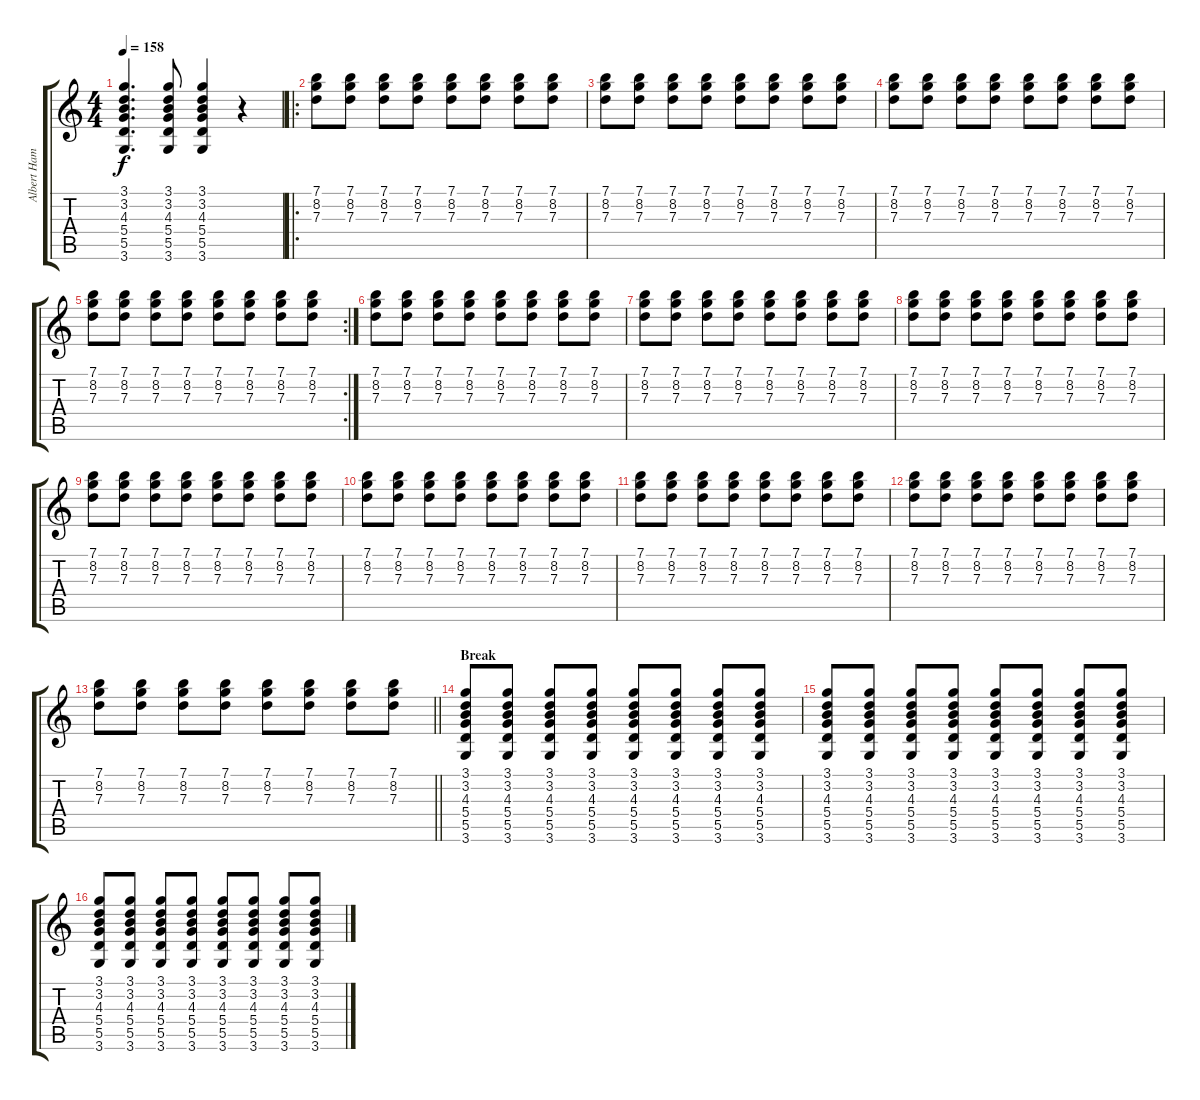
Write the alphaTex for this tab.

\track ("Albert Hammond Jr." "Albert Ham") {instrument overdrivenguitar}
\staff {score tabs}
\tuning (E4 B3 G3 D3 A2 E2) {hide}
\ts (4 4)
\tempo 158
\clef g2
\ks c
(3.1 3.2 4.3 5.4 5.5 3.6).4{d dy f} (3.1 3.2 4.3 5.4 5.5 3.6).8 (3.1 3.2 4.3 5.4 5.5 3.6).4 r.4 |
\ro
(7.1 8.2 7.3).8 (7.1 8.2 7.3).8 (7.1 8.2 7.3).8 (7.1 8.2 7.3).8 (7.1 8.2 7.3).8 (7.1 8.2 7.3).8 (7.1 8.2 7.3).8 (7.1 8.2 7.3).8 |
(7.1 8.2 7.3).8 (7.1 8.2 7.3).8 (7.1 8.2 7.3).8 (7.1 8.2 7.3).8 (7.1 8.2 7.3).8 (7.1 8.2 7.3).8 (7.1 8.2 7.3).8 (7.1 8.2 7.3).8 |
(7.1 8.2 7.3).8 (7.1 8.2 7.3).8 (7.1 8.2 7.3).8 (7.1 8.2 7.3).8 (7.1 8.2 7.3).8 (7.1 8.2 7.3).8 (7.1 8.2 7.3).8 (7.1 8.2 7.3).8 |
\rc 2
(7.1 8.2 7.3).8 (7.1 8.2 7.3).8 (7.1 8.2 7.3).8 (7.1 8.2 7.3).8 (7.1 8.2 7.3).8 (7.1 8.2 7.3).8 (7.1 8.2 7.3).8 (7.1 8.2 7.3).8 |
(7.1 8.2 7.3).8 (7.1 8.2 7.3).8 (7.1 8.2 7.3).8 (7.1 8.2 7.3).8 (7.1 8.2 7.3).8 (7.1 8.2 7.3).8 (7.1 8.2 7.3).8 (7.1 8.2 7.3).8 |
(7.1 8.2 7.3).8 (7.1 8.2 7.3).8 (7.1 8.2 7.3).8 (7.1 8.2 7.3).8 (7.1 8.2 7.3).8 (7.1 8.2 7.3).8 (7.1 8.2 7.3).8 (7.1 8.2 7.3).8 |
(7.1 8.2 7.3).8 (7.1 8.2 7.3).8 (7.1 8.2 7.3).8 (7.1 8.2 7.3).8 (7.1 8.2 7.3).8 (7.1 8.2 7.3).8 (7.1 8.2 7.3).8 (7.1 8.2 7.3).8 |
(7.1 8.2 7.3).8 (7.1 8.2 7.3).8 (7.1 8.2 7.3).8 (7.1 8.2 7.3).8 (7.1 8.2 7.3).8 (7.1 8.2 7.3).8 (7.1 8.2 7.3).8 (7.1 8.2 7.3).8 |
(7.1 8.2 7.3).8 (7.1 8.2 7.3).8 (7.1 8.2 7.3).8 (7.1 8.2 7.3).8 (7.1 8.2 7.3).8 (7.1 8.2 7.3).8 (7.1 8.2 7.3).8 (7.1 8.2 7.3).8 |
(7.1 8.2 7.3).8 (7.1 8.2 7.3).8 (7.1 8.2 7.3).8 (7.1 8.2 7.3).8 (7.1 8.2 7.3).8 (7.1 8.2 7.3).8 (7.1 8.2 7.3).8 (7.1 8.2 7.3).8 |
(7.1 8.2 7.3).8 (7.1 8.2 7.3).8 (7.1 8.2 7.3).8 (7.1 8.2 7.3).8 (7.1 8.2 7.3).8 (7.1 8.2 7.3).8 (7.1 8.2 7.3).8 (7.1 8.2 7.3).8 |
\barLineRight lightlight
(7.1 8.2 7.3).8 (7.1 8.2 7.3).8 (7.1 8.2 7.3).8 (7.1 8.2 7.3).8 (7.1 8.2 7.3).8 (7.1 8.2 7.3).8 (7.1 8.2 7.3).8 (7.1 8.2 7.3).8 |
\section ("" "Break")
(3.1 3.2 4.3 5.4 5.5 3.6).8 (3.1 3.2 4.3 5.4 5.5 3.6).8 (3.1 3.2 4.3 5.4 5.5 3.6).8 (3.1 3.2 4.3 5.4 5.5 3.6).8 (3.1 3.2 4.3 5.4 5.5 3.6).8 (3.1 3.2 4.3 5.4 5.5 3.6).8 (3.1 3.2 4.3 5.4 5.5 3.6).8 (3.1 3.2 4.3 5.4 5.5 3.6).8 |
(3.1 3.2 4.3 5.4 5.5 3.6).8 (3.1 3.2 4.3 5.4 5.5 3.6).8 (3.1 3.2 4.3 5.4 5.5 3.6).8 (3.1 3.2 4.3 5.4 5.5 3.6).8 (3.1 3.2 4.3 5.4 5.5 3.6).8 (3.1 3.2 4.3 5.4 5.5 3.6).8 (3.1 3.2 4.3 5.4 5.5 3.6).8 (3.1 3.2 4.3 5.4 5.5 3.6).8 |
(3.1 3.2 4.3 5.4 5.5 3.6).8 (3.1 3.2 4.3 5.4 5.5 3.6).8 (3.1 3.2 4.3 5.4 5.5 3.6).8 (3.1 3.2 4.3 5.4 5.5 3.6).8 (3.1 3.2 4.3 5.4 5.5 3.6).8 (3.1 3.2 4.3 5.4 5.5 3.6).8 (3.1 3.2 4.3 5.4 5.5 3.6).8 (3.1 3.2 4.3 5.4 5.5 3.6).8
